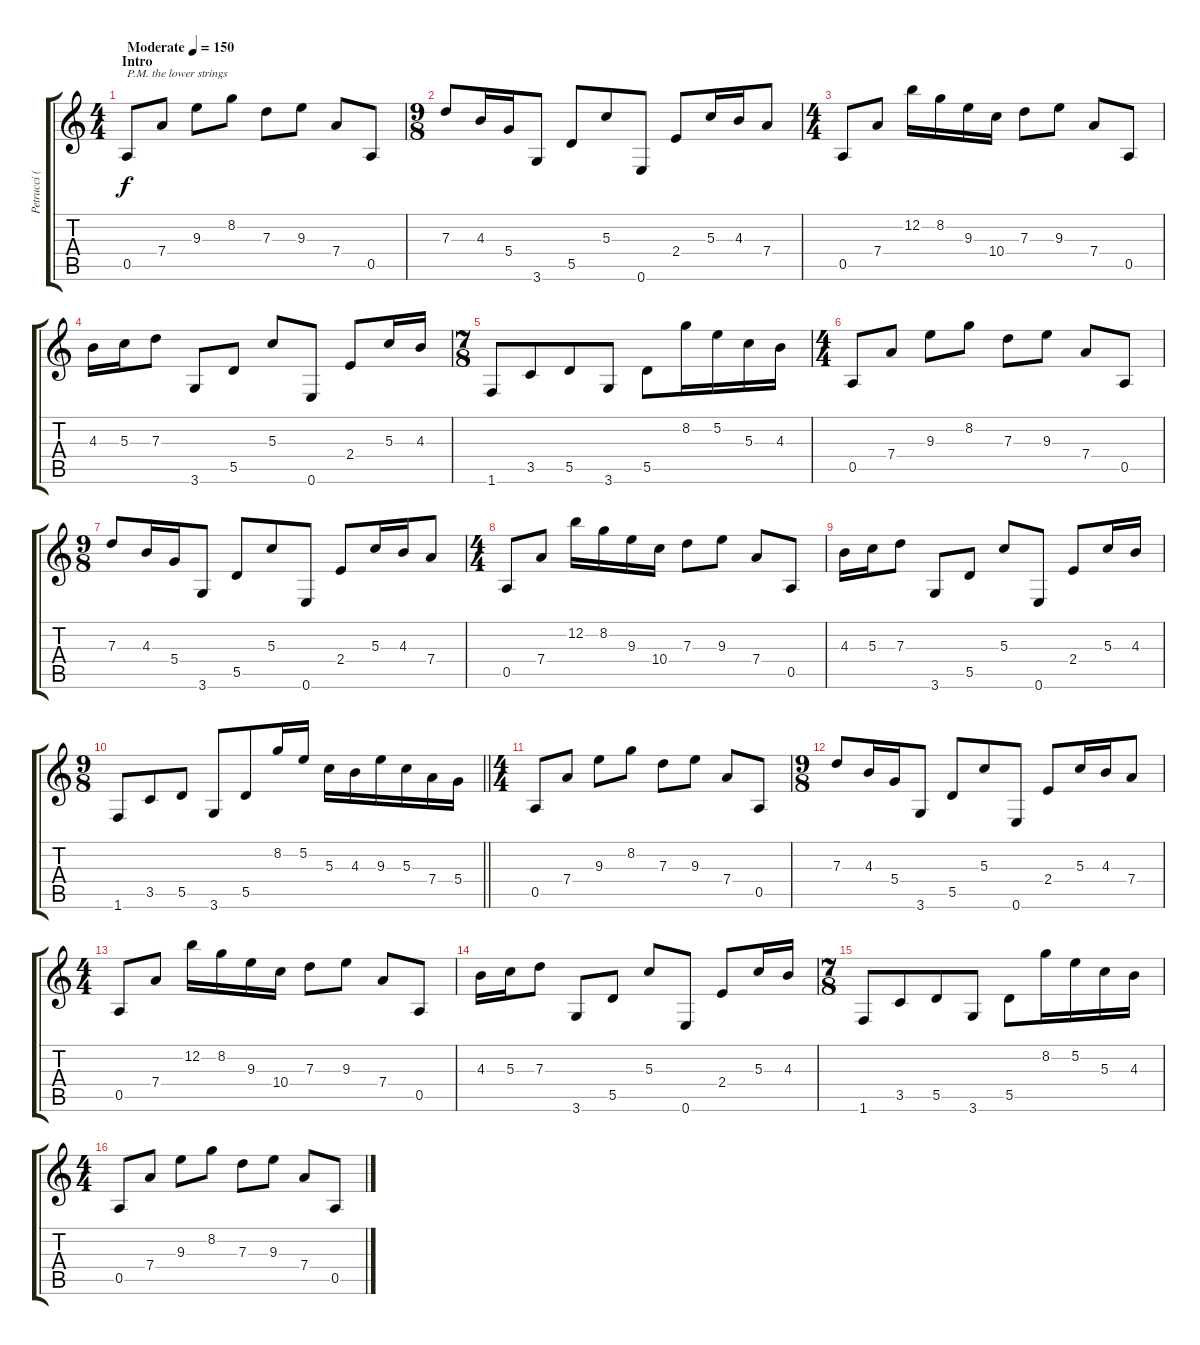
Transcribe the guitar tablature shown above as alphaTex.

\track ("Petrucci (guitar one)" "Petrucci (") {instrument distortionguitar}
\staff {score tabs}
\tuning (E4 B3 G3 D3 A2 E2) {hide}
\ts (4 4)
\section ("" "Intro")
\tempo (150 "Moderate")
\clef g2
\ks aminor
0.5.8{txt "P.M. the lower strings" dy f volume 13 instrument distortionguitar} 7.4.8 9.3.8 8.2.8 7.3.8 9.3.8 7.4.8 0.5.8 |
\ts (9 8)
7.3.8 4.3.16 5.4.16 3.6.8 5.5.8 5.3.8 0.6.8 2.4.8 5.3.16 4.3.16 7.4.8 |
\ts (4 4)
0.5.8 7.4.8 12.2.16 8.2.16 9.3.16 10.4.16 7.3.8 9.3.8 7.4.8 0.5.8 |
4.3.16 5.3.16 7.3.8 3.6.8 5.5.8 5.3.8 0.6.8 2.4.8 5.3.16 4.3.16 |
\ts (7 8)
1.6.8 3.5.8 5.5.8 3.6.8 5.5.8 8.2.16 5.2.16 5.3.16 4.3.16 |
\ts (4 4)
0.5.8 7.4.8 9.3.8 8.2.8 7.3.8 9.3.8 7.4.8 0.5.8 |
\ts (9 8)
7.3.8 4.3.16 5.4.16 3.6.8 5.5.8 5.3.8 0.6.8 2.4.8 5.3.16 4.3.16 7.4.8 |
\ts (4 4)
0.5.8 7.4.8 12.2.16 8.2.16 9.3.16 10.4.16 7.3.8 9.3.8 7.4.8 0.5.8 |
4.3.16 5.3.16 7.3.8 3.6.8 5.5.8 5.3.8 0.6.8 2.4.8 5.3.16 4.3.16 |
\ts (9 8)
\barLineRight lightlight
1.6.8 3.5.8 5.5.8 3.6.8 5.5.8 8.2.16 5.2.16 5.3.16 4.3.16 9.3.16 5.3.16 7.4.16 5.4.16 |
\ts (4 4)
0.5.8{balance 16} 7.4.8 9.3.8 8.2.8 7.3.8 9.3.8 7.4.8 0.5.8 |
\ts (9 8)
7.3.8 4.3.16 5.4.16 3.6.8 5.5.8 5.3.8 0.6.8 2.4.8 5.3.16 4.3.16 7.4.8 |
\ts (4 4)
0.5.8 7.4.8 12.2.16 8.2.16 9.3.16 10.4.16 7.3.8 9.3.8 7.4.8 0.5.8 |
4.3.16 5.3.16 7.3.8 3.6.8 5.5.8 5.3.8 0.6.8 2.4.8 5.3.16 4.3.16 |
\ts (7 8)
1.6.8 3.5.8 5.5.8 3.6.8 5.5.8 8.2.16 5.2.16 5.3.16 4.3.16 |
\ts (4 4)
0.5.8 7.4.8 9.3.8 8.2.8 7.3.8 9.3.8 7.4.8 0.5.8
